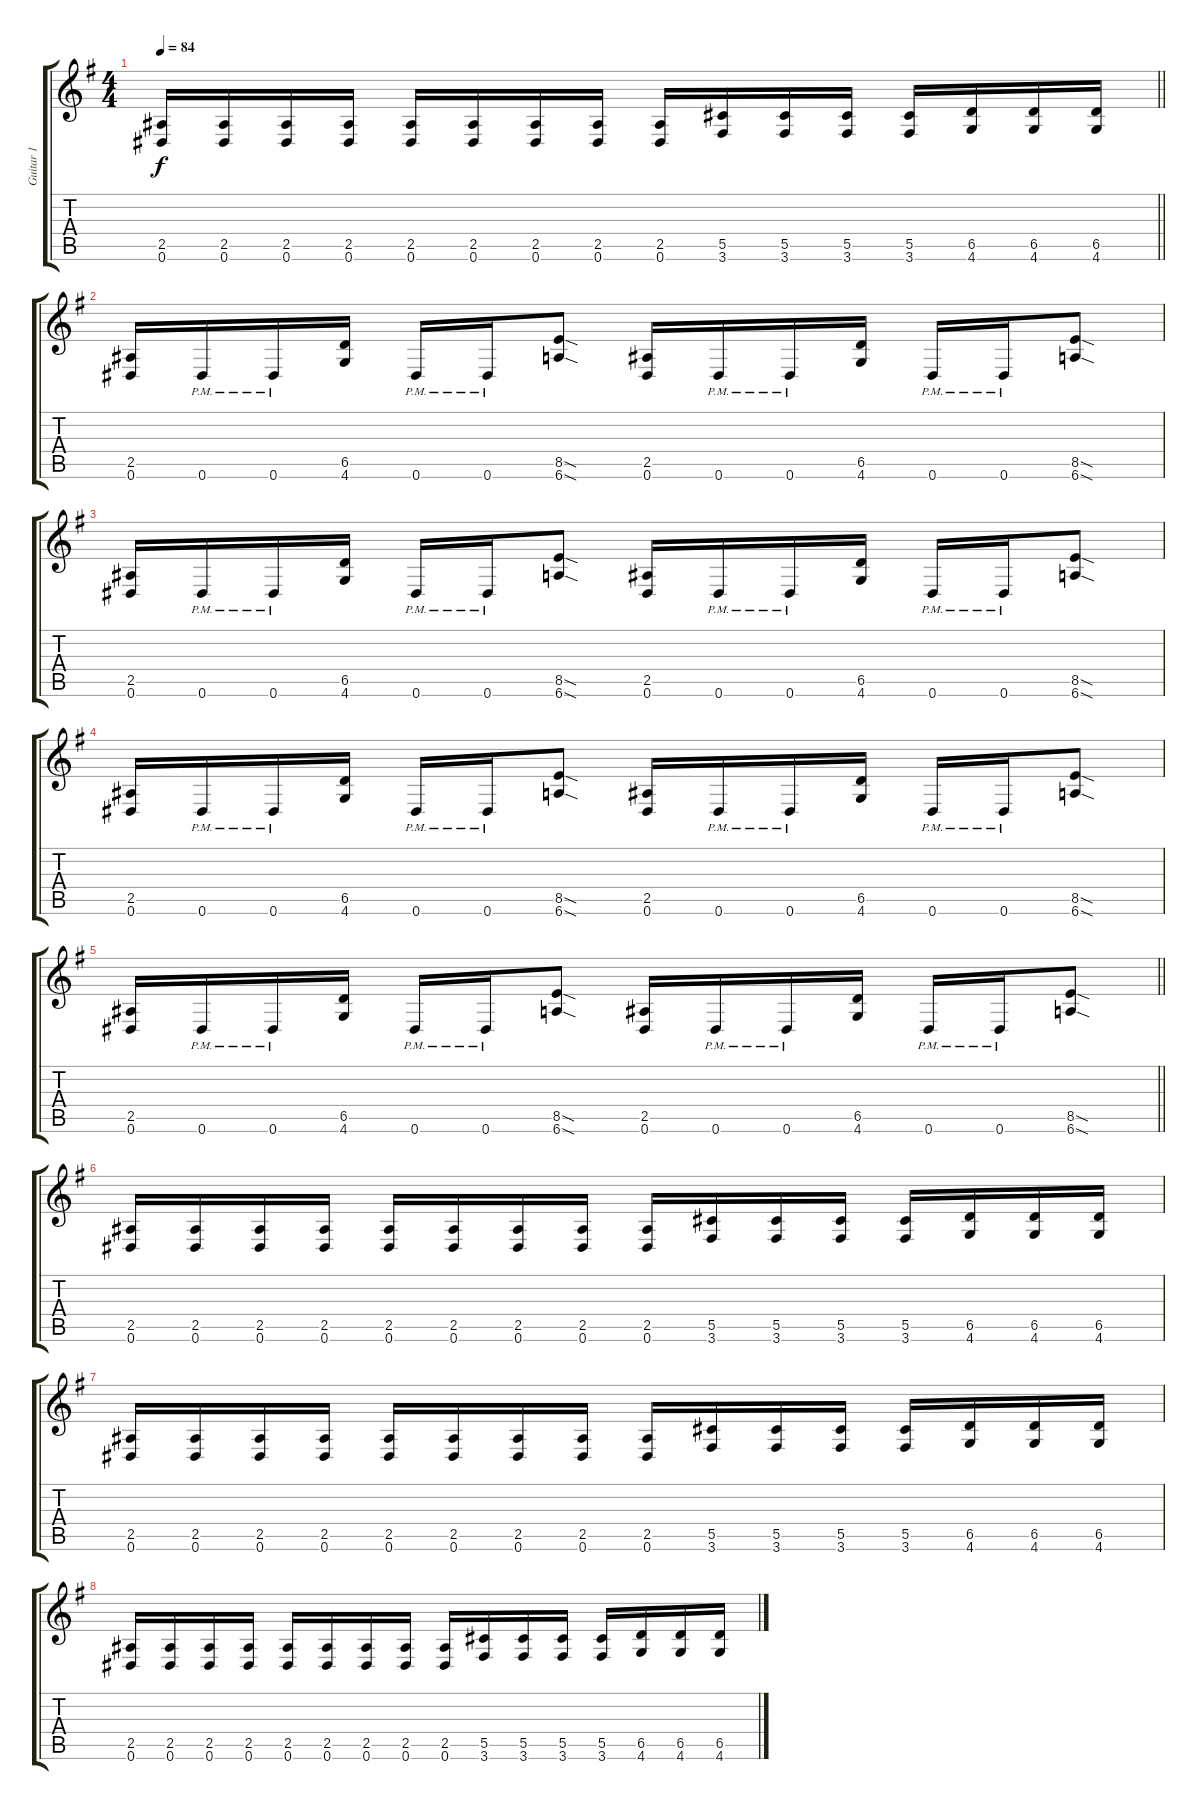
\track ("Guitar 1" "Guitar 1") {instrument distortionguitar}
\staff {score tabs}
\tuning (Eb4 Bb3 Gb3 Db3 Ab2 Eb2) {hide}
\ts (4 4)
\tempo 84
\clef g2
\barLineRight lightlight
\ks eminor
(2.5 0.6).16{dy f} (2.5 0.6).16 (2.5 0.6).16 (2.5 0.6).16 (2.5 0.6).16 (2.5 0.6).16 (2.5 0.6).16 (2.5 0.6).16 (2.5 0.6).16 (5.5 3.6).16 (5.5 3.6).16 (5.5 3.6).16 (5.5 3.6).16 (6.5 4.6).16 (6.5 4.6).16 (6.5 4.6).16 |
(2.5 0.6).16 0.6{pm}.16 0.6{pm}.16 (6.5 4.6).16 0.6{pm}.16 0.6{pm}.16 (8.5{sod} 6.6{sod}).8 (2.5 0.6).16 0.6{pm}.16 0.6{pm}.16 (6.5 4.6).16 0.6{pm}.16 0.6{pm}.16 (8.5{sod} 6.6{sod}).8 |
(2.5 0.6).16 0.6{pm}.16 0.6{pm}.16 (6.5 4.6).16 0.6{pm}.16 0.6{pm}.16 (8.5{sod} 6.6{sod}).8 (2.5 0.6).16 0.6{pm}.16 0.6{pm}.16 (6.5 4.6).16 0.6{pm}.16 0.6{pm}.16 (8.5{sod} 6.6{sod}).8 |
(2.5 0.6).16 0.6{pm}.16 0.6{pm}.16 (6.5 4.6).16 0.6{pm}.16 0.6{pm}.16 (8.5{sod} 6.6{sod}).8 (2.5 0.6).16 0.6{pm}.16 0.6{pm}.16 (6.5 4.6).16 0.6{pm}.16 0.6{pm}.16 (8.5{sod} 6.6{sod}).8 |
\barLineRight lightlight
(2.5 0.6).16 0.6{pm}.16 0.6{pm}.16 (6.5 4.6).16 0.6{pm}.16 0.6{pm}.16 (8.5{sod} 6.6{sod}).8 (2.5 0.6).16 0.6{pm}.16 0.6{pm}.16 (6.5 4.6).16 0.6{pm}.16 0.6{pm}.16 (8.5{sod} 6.6{sod}).8 |
(2.5 0.6).16 (2.5 0.6).16 (2.5 0.6).16 (2.5 0.6).16 (2.5 0.6).16 (2.5 0.6).16 (2.5 0.6).16 (2.5 0.6).16 (2.5 0.6).16 (5.5 3.6).16 (5.5 3.6).16 (5.5 3.6).16 (5.5 3.6).16 (6.5 4.6).16 (6.5 4.6).16 (6.5 4.6).16 |
(2.5 0.6).16 (2.5 0.6).16 (2.5 0.6).16 (2.5 0.6).16 (2.5 0.6).16 (2.5 0.6).16 (2.5 0.6).16 (2.5 0.6).16 (2.5 0.6).16 (5.5 3.6).16 (5.5 3.6).16 (5.5 3.6).16 (5.5 3.6).16 (6.5 4.6).16 (6.5 4.6).16 (6.5 4.6).16 |
(2.5 0.6).16 (2.5 0.6).16 (2.5 0.6).16 (2.5 0.6).16 (2.5 0.6).16 (2.5 0.6).16 (2.5 0.6).16 (2.5 0.6).16 (2.5 0.6).16 (5.5 3.6).16 (5.5 3.6).16 (5.5 3.6).16 (5.5 3.6).16 (6.5 4.6).16 (6.5 4.6).16 (6.5 4.6).16
